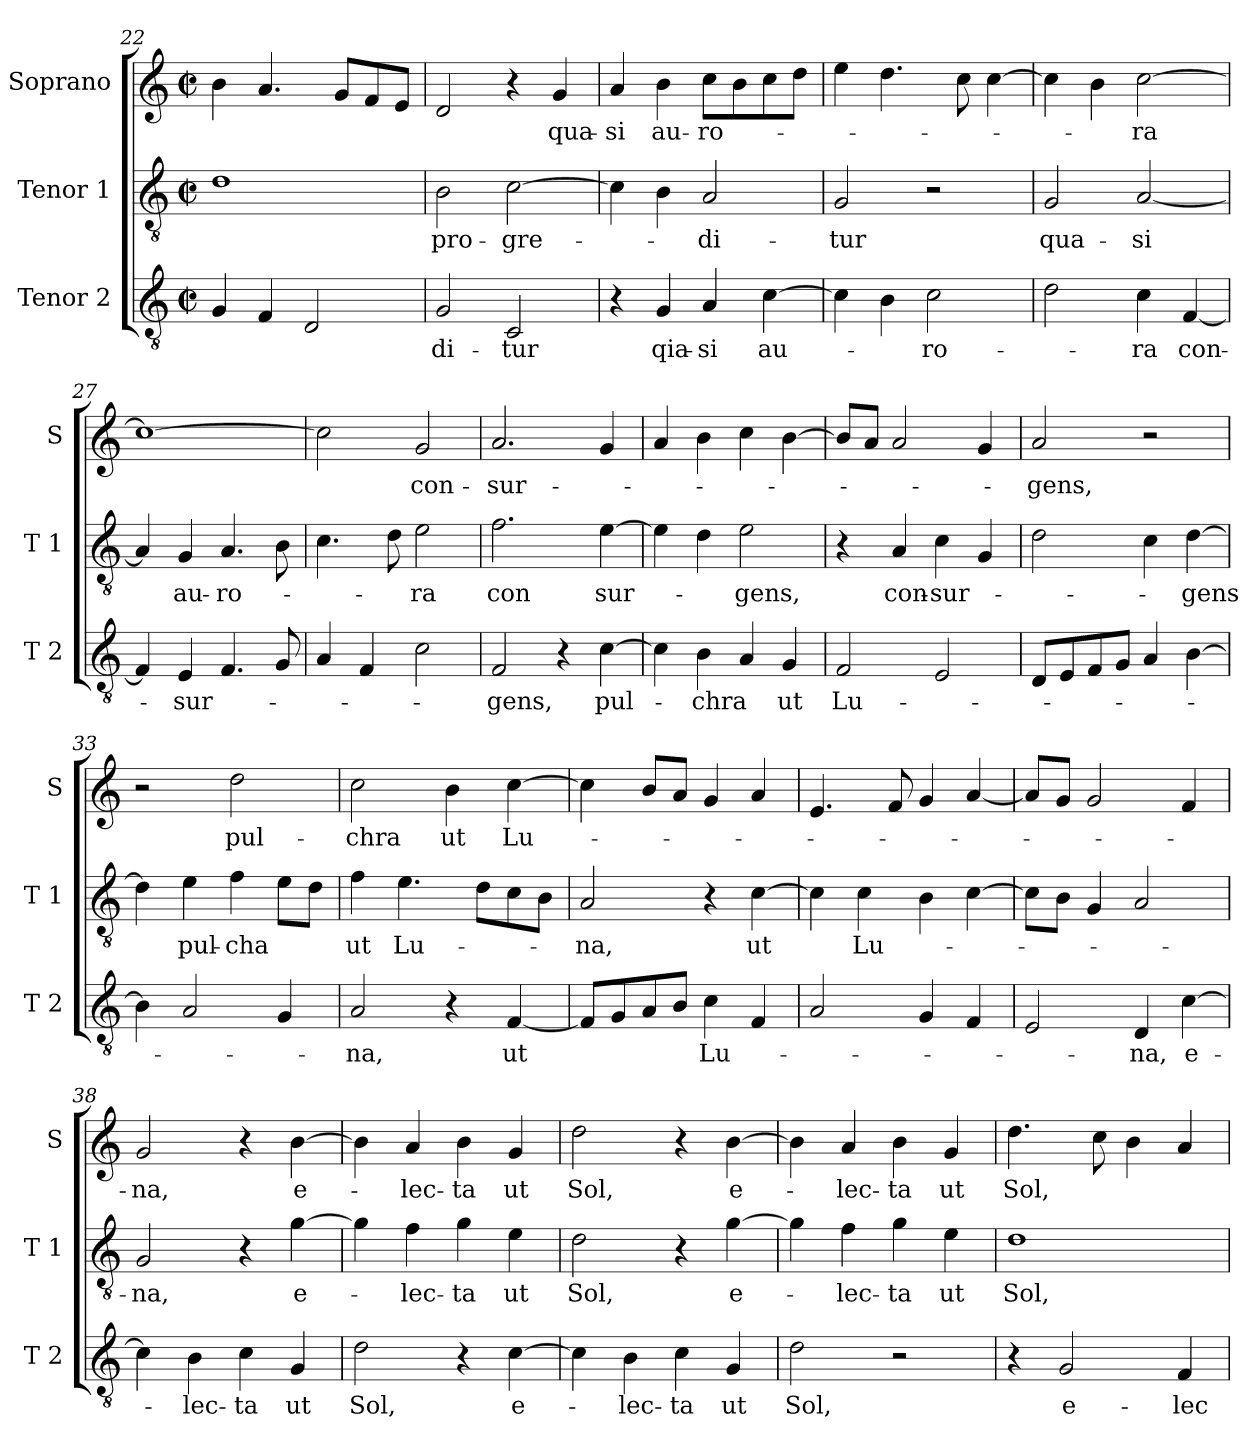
**kern	**text	**kern	**text	**kern	**text
*part3	*part3	*part2	*part2	*part1	*part1
*staff3	*staff3	*staff2	*staff2	*staff1	*staff1
*I"Tenor 2	*	*I"Tenor 1	*	*I"Soprano	*
*I'T 2	*	*I'T 1	*	*I'S	*
*clefGv2	*	*clefGv2	*	*clefG2	*
*k[]	*	*k[]	*	*k[]	*
*C:	*	*C:	*	*C:	*
*M2/2	*	*M2/2	*	*M2/2	*
*met(c|)	*	*met(c|)	*	*met(c|)	*
=22	=22	=22	=22	=22	=22
4G/	.	1d	.	4b\	.
4F/	.	.	.	4.a/	.
2D/	.	.	.	.	.
.	.	.	.	8g/L	.
.	.	.	.	8f/	.
.	.	.	.	8e/J	.
=23	=23	=23	=23	=23	=23
!	!LO:LY:b	!	!LO:LY:b	!	!
2G/	-di-	2B\	pro-	2d/	.
!	!LO:LY:b	!	!LO:LY:b	!	!
2C/	-tur	[2c\	-gre-	4r	.
!	!	!	!	!	!LO:LY:b
.	.	.	.	4g/	qua-
=24	=24	=24	=24	=24	=24
!	!	!	!	!	!LO:LY:b
4r	.	4c\]	.	4a/	-si
!	!LO:LY:b	!	!	!	!LO:LY:b
4G/	qia-	4B\	.	4b\	au-
!	!LO:LY:b	!	!LO:LY:b	!	!LO:LY:b
4A/	-si	2A/	-di-	8cc\L	-ro-
.	.	.	.	8b\	.
!	!LO:LY:b	!	!	!	!
[4c\	au-	.	.	8cc\	.
.	.	.	.	8dd\J	.
=25	=25	=25	=25	=25	=25
!	!	!	!LO:LY:b	!	!
4c\]	.	2G/	-tur	4ee\	.
4B\	.	.	.	4.dd\	.
!	!LO:LY:b	!	!	!	!
2c\	-ro-	2r	.	.	.
.	.	.	.	8cc\	.
.	.	.	.	[4cc\	.
!!LO:LB:g=z
=26	=26	=26	=26	=26	=26
!	!	!	!LO:LY:b	!	!
2d\	.	2G/	qua-	4cc\]	.
.	.	.	.	4b\	.
!	!LO:LY:b	!	!LO:LY:b	!	!LO:LY:b
4c\	-ra	[2A/	-si	[2cc\	-ra
!	!LO:LY:b	!	!	!	!
[4F/	con-	.	.	.	.
=27	=27	=27	=27	=27	=27
4F/]	.	4A/]	.	1cc_	.
!	!LO:LY:b	!	!LO:LY:b	!	!
4E/	-sur-	4G/	au-	.	.
!	!	!	!LO:LY:b	!	!
4.F/	.	4.A/	-ro-	.	.
8G/	.	8B\	.	.	.
=28	=28	=28	=28	=28	=28
4A/	.	4.c\	.	2cc\]	.
4F/	.	.	.	.	.
.	.	8d\	.	.	.
!	!	!	!LO:LY:b	!	!LO:LY:b
2c\	.	2e\	-ra	2g/	con-
=29	=29	=29	=29	=29	=29
!	!LO:LY:b	!	!LO:LY:b	!	!LO:LY:b
2F/	-gens,	2.f\	con	2.a/	-sur-
4r	.	.	.	.	.
!	!LO:LY:b	!	!LO:LY:b	!	!
[4c\	pul-	[4e\	sur-	4g/	.
=30	=30	=30	=30	=30	=30
4c\]	.	4e\]	.	4a/	.
!	!LO:LY:b	!	!	!	!
4B\	-chra	4d\	.	4b\	.
!	!	!	!LO:LY:b	!	!
4A/	.	2e\	-gens,	4cc\	.
!	!LO:LY:b	!	!	!	!
4G/	ut	.	.	[4b\	.
!!LO:LB:g=z
=31	=31	=31	=31	=31	=31
!	!LO:LY:b	!	!	!	!
2F/	Lu-	4r	.	8b/L]	.
.	.	.	.	8a/J	.
!	!	!	!LO:LY:b	!	!
.	.	4A/	con-	2a/	.
!	!	!	!LO:LY:b	!	!
2E/	.	4c\	-sur-	.	.
.	.	4G/	.	4g/	.
=32	=32	=32	=32	=32	=32
!	!	!	!	!	!LO:LY:b
8D/L	.	2d\	.	2a/	-gens,
8E/	.	.	.	.	.
8F/	.	.	.	.	.
8G/J	.	.	.	.	.
4A/	.	4c\	.	2r	.
!	!	!	!LO:LY:b	!	!
[4B\	.	[4d\	-gens	.	.
=33	=33	=33	=33	=33	=33
4B\]	.	4d\]	.	2r	.
!	!	!	!LO:LY:b	!	!
2A/	.	4e\	pul-	.	.
!	!	!	!LO:LY:b	!	!LO:LY:b
.	.	4f\	-cha	2dd\	pul-
4G/	.	8e\L	.	.	.
.	.	8d\J	.	.	.
=34	=34	=34	=34	=34	=34
!	!LO:LY:b	!	!LO:LY:b	!	!LO:LY:b
2A/	-na,	4f\	ut	2cc\	-chra
!	!	!	!LO:LY:b	!	!
.	.	4.e\	Lu-	.	.
!	!	!	!	!	!LO:LY:b
4r	.	.	.	4b\	ut
.	.	8d\L	.	.	.
!	!LO:LY:b	!	!	!	!LO:LY:b
[4F/	ut	8c\	.	[4cc\	Lu-
.	.	8B\J	.	.	.
=35	=35	=35	=35	=35	=35
!	!	!	!LO:LY:b	!	!
8F/L]	.	2A/	-na,	4cc\]	.
8G/	.	.	.	.	.
8A/	.	.	.	8b/L	.
8B/J	.	.	.	8a/J	.
!	!LO:LY:b	!	!	!	!
4c\	Lu-	4r	.	4g/	.
!	!	!	!LO:LY:b	!	!
4F/	.	[4c\	ut	4a/	.
!!LO:PB:g=z
=36	=36	=36	=36	=36	=36
2A/	.	4c\]	.	4.e/	.
!	!	!	!LO:LY:b	!	!
.	.	4c\	Lu-	.	.
.	.	.	.	8f/	.
4G/	.	4B\	.	4g/	.
4F/	.	[4c\	.	[4a/	.
=37	=37	=37	=37	=37	=37
2E/	.	8c\L]	.	8a/L]	.
.	.	8B\J	.	8g/J	.
.	.	4G/	.	2g/	.
!	!LO:LY:b	!	!	!	!
4D/	-na,	2A/	.	.	.
!	!LO:LY:b	!	!	!	!
[4c\	e-	.	.	4f/	.
=38	=38	=38	=38	=38	=38
!	!	!	!LO:LY:b	!	!LO:LY:b
4c\]	.	2G/	-na,	2g/	-na,
!	!LO:LY:b	!	!	!	!
4B\	-lec-	.	.	.	.
!	!LO:LY:b	!	!	!	!
4c\	-ta	4r	.	4r	.
!	!LO:LY:b	!	!LO:LY:b	!	!LO:LY:b
4G/	ut	[4g\	e-	[4b\	e-
=39	=39	=39	=39	=39	=39
!	!LO:LY:b	!	!	!	!
2d\	Sol,	4g\]	.	4b\]	.
!	!	!	!LO:LY:b	!	!LO:LY:b
.	.	4f\	-lec-	4a/	-lec-
!	!	!	!LO:LY:b	!	!LO:LY:b
4r	.	4g\	-ta	4b\	-ta
!	!LO:LY:b	!	!LO:LY:b	!	!LO:LY:b
[4c\	e-	4e\	ut	4g/	ut
=40	=40	=40	=40	=40	=40
!	!	!	!LO:LY:b	!	!LO:LY:b
4c\]	.	2d\	Sol,	2dd\	Sol,
!	!LO:LY:b	!	!	!	!
4B\	-lec-	.	.	.	.
!	!LO:LY:b	!	!	!	!
4c\	-ta	4r	.	4r	.
!	!LO:LY:b	!	!LO:LY:b	!	!LO:LY:b
4G/	ut	[4g\	e-	[4b\	e-
!!LO:LB:g=z
=41	=41	=41	=41	=41	=41
!	!LO:LY:b	!	!	!	!
2d\	Sol,	4g\]	.	4b\]	.
!	!	!	!LO:LY:b	!	!LO:LY:b
.	.	4f\	-lec-	4a/	-lec-
!	!	!	!LO:LY:b	!	!LO:LY:b
2r	.	4g\	-ta	4b\	-ta
!	!	!	!LO:LY:b	!	!LO:LY:b
.	.	4e\	ut	4g/	ut
=42	=42	=42	=42	=42	=42
!	!	!	!LO:LY:b	!	!LO:LY:b
4r	.	1d	Sol,	4.dd\	Sol,
!	!LO:LY:b	!	!	!	!
2G/	e-	.	.	.	.
.	.	.	.	8cc\	.
.	.	.	.	4b\	.
!	!LO:LY:b	!	!	!	!
4F/	-lec-	.	.	4a/	.
=	=	=	=	=	=
*-	*-	*-	*-	*-	*-
